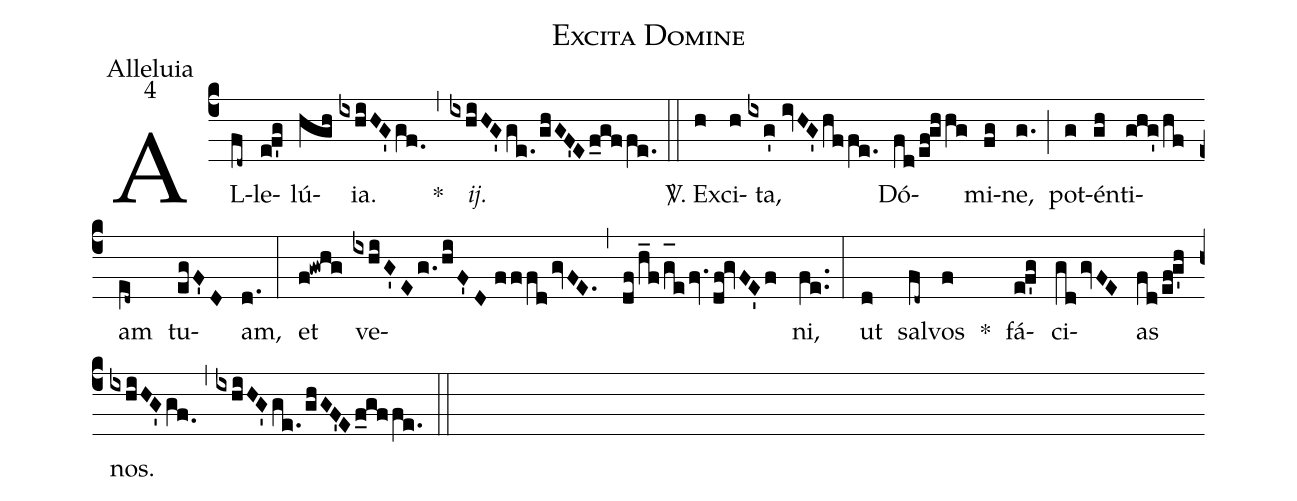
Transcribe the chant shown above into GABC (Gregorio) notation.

name:Excita Domine;
office-part:Alleluia;
mode:4;
%%
(c4) AL(fd~)le(ef'g)lú(hgh){ia}.(ixhiHG'gf.0) <clear>*(,) <i>ij.</i>(ixhiHG'ge./ghGF'Ef_gffe.) (::)
<sp>V/</sp>. Ex(h)ci(h)ta,(ixg'//ivHG'hffe.) Dó(fd/ef!ghhg)mi(fg)ne,(g.) (;) pot(g)én(gh)ti(ghg'/hf)am(e[ll:1]d~) tu(egF'D)am,(d.) (:) et(f!gwhg) ve(ixhiG'Eg./hiF'D//fffdgvFE.)(,)(df/h_f/g_[oh:h]efv.df!gvFE'f)ni,(fe..) (:) ut(d) sal(fd~)vos(f) *() fá(ef'g)ci(gdgvFE)as(fd/ef!g'h) nos.(ixhiHG'/!gf.0) (,) (ixhiHG'ge./ghGF'Ef_gffe.) (::)
